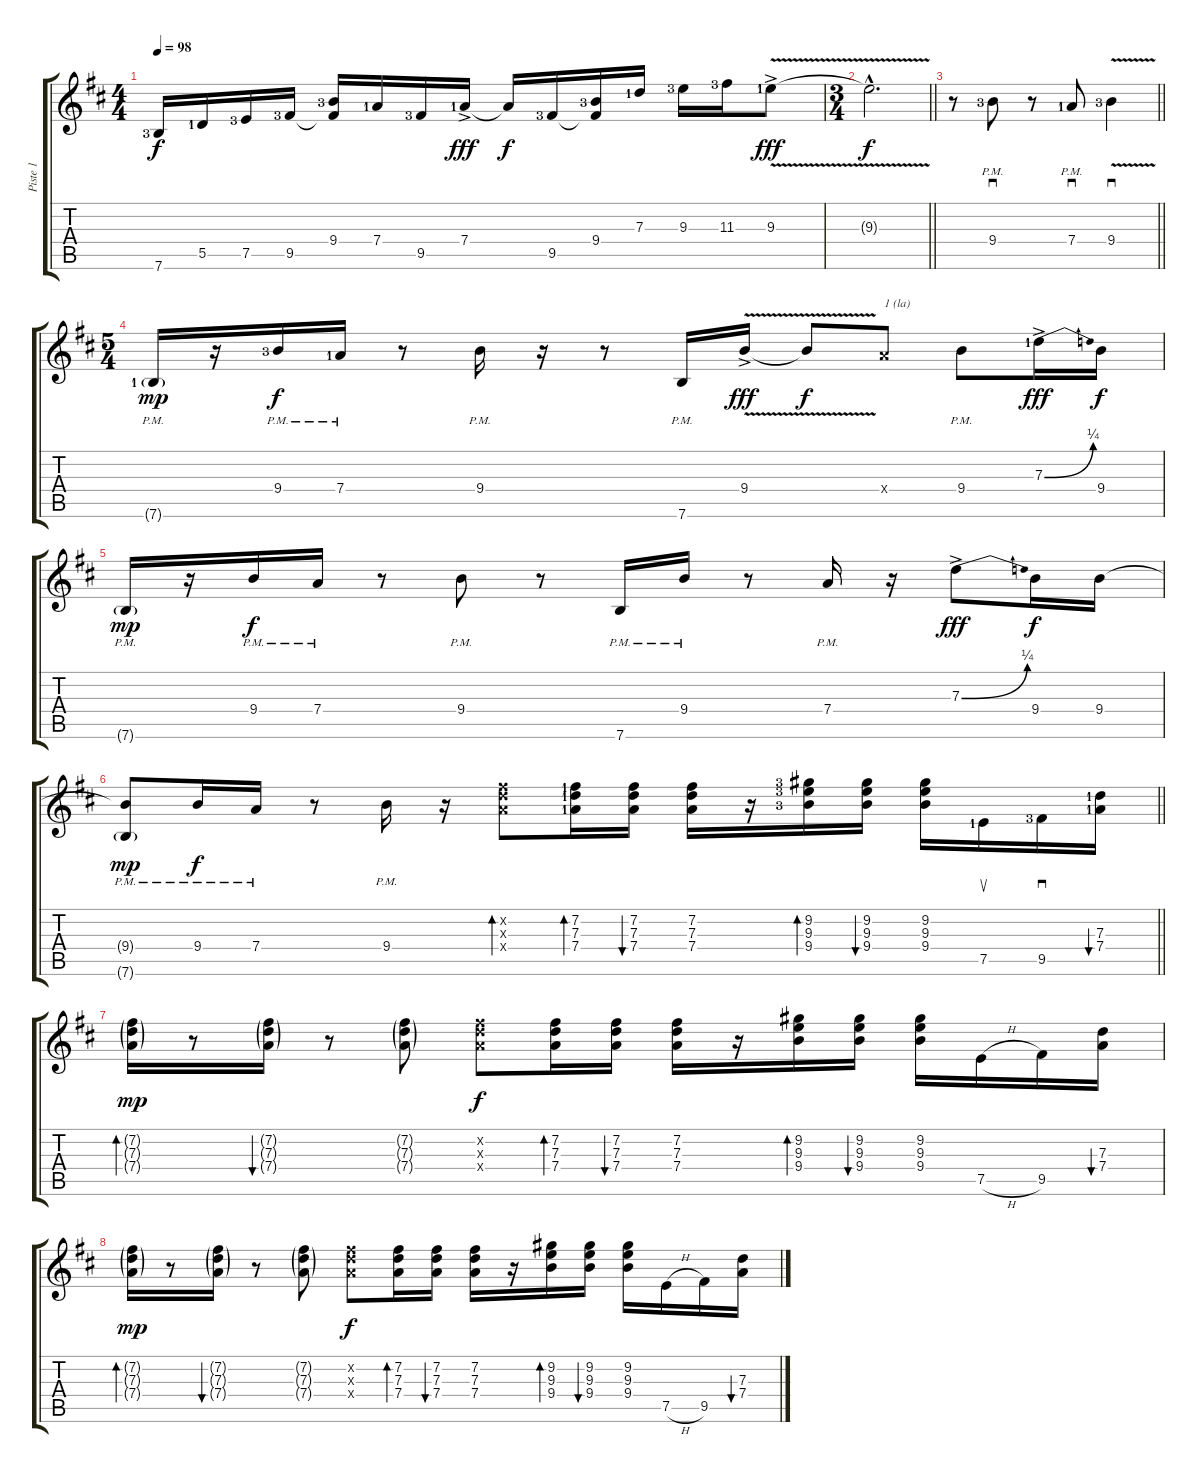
\track ("Piste 1" "Piste 1") {instrument electricguitarclean}
\staff {score tabs}
\tuning (E4 B3 G3 D3 A2 E2) {hide}
\ts (4 4)
\tempo 98
\clef g2
\ks bminor
7.6{lf 4}.16{dy f volume 12 balance 8 instrument electricguitarjazz} 5.5{lf 2}.16 7.5{lf 4}.16 9.5{lf 4}.16 (9.4{lf 4} 9.5{t}).16 7.4{lf 2}.16 9.5{lf 4}.16 7.4{ac lf 2}.16{dy fff} 7.4{t}.16{dy f} 9.5{lf 4}.16 (9.4{lf 4} 9.5{t}).16 7.3{lf 2}.16 9.3{lf 4}.16 11.3{lf 4}.16 9.3{v ac lf 2}.8{dy fff} |
\ts (3 4)
\barLineRight lightlight
9.3{hac t}.2{d dy f} |
\barLineRight lightlight
r.8{volume 10 balance 8 instrument electricguitarclean} 9.4{pm lf 4}.8{sd} r.8 7.4{pm lf 2}.8{sd} 9.4{v lf 4}.4{sd} |
\ts (5 4)
7.6{g pm lf 2}.16{dy mp} r.16 9.4{pm lf 4}.16{dy f} 7.4{pm lf 2}.16 r.8 9.4{pm}.16 r.16 r.8 7.6{pm}.16 9.4{v ac}.16{dy fff} 9.4{t}.8{dy f} 7.4{x}.8{txt "1 (la)"} 9.4{pm}.8 7.3{be (bend 0 0 60 1) ac lf 2}.16{dy fff} 9.4.16{dy f} |
7.6{g pm}.16{dy mp} r.16 9.4{pm}.16{dy f} 7.4{pm}.16 r.8 9.4{pm}.8 r.8 7.6{pm}.16 9.4{pm}.16 r.8 7.4{pm}.16 r.16 7.3{be (bend 0 0 60 1) ac}.8{dy fff} 9.4.16{dy f} 9.4.16 |
\barLineRight lightlight
(9.4{t} 7.6{g pm}).8{dy mp} 9.4{pm}.16{dy f} 7.4{pm}.16 r.8 9.4{pm}.16 r.16 (7.2{x} 7.3{x} 7.4{x}).8{bd 60} (7.2{lf 2} 7.3{lf 2} 7.4{lf 2}).16{bd 60} (7.2 7.3 7.4).16{bu 60} (7.2 7.3 7.4).16 r.16 (9.2{lf 4} 9.3{lf 4} 9.4{lf 4}).16{bd 60} (9.2 9.3 9.4).16{bu 60} (9.2 9.3 9.4).16 7.5{lf 2}.16{su} 9.5{lf 4}.16{sd} (7.3{lf 2} 7.4{lf 2}).16{bu 60} |
(7.2{g} 7.3{g} 7.4{g}).16{bd 60 dy mp volume 9 balance 8 instrument electricguitarclean} r.8 (7.2{g} 7.3{g} 7.4{g}).16{bu 60} r.8 (7.2{g} 7.3{g} 7.4{g}).8 (7.2{x} 7.3{x} 7.4{x}).8{dy f} (7.2 7.3 7.4).16{bd 60} (7.2 7.3 7.4).16{bu 60} (7.2 7.3 7.4).16 r.16 (9.2 9.3 9.4).16{bd 60} (9.2 9.3 9.4).16{bu 60} (9.2 9.3 9.4).16 7.5{h}.16 9.5.16 (7.3 7.4).16{bu 60} |
(7.2{g} 7.3{g} 7.4{g}).16{bd 60 dy mp} r.8 (7.2{g} 7.3{g} 7.4{g}).16{bu 60} r.8 (7.2{g} 7.3{g} 7.4{g}).8 (7.2{x} 7.3{x} 7.4{x}).8{dy f} (7.2 7.3 7.4).16{bd 60} (7.2 7.3 7.4).16{bu 60} (7.2 7.3 7.4).16 r.16 (9.2 9.3 9.4).16{bd 60} (9.2 9.3 9.4).16{bu 60} (9.2 9.3 9.4).16 7.5{h}.16 9.5.16 (7.3 7.4).16{bu 60}
